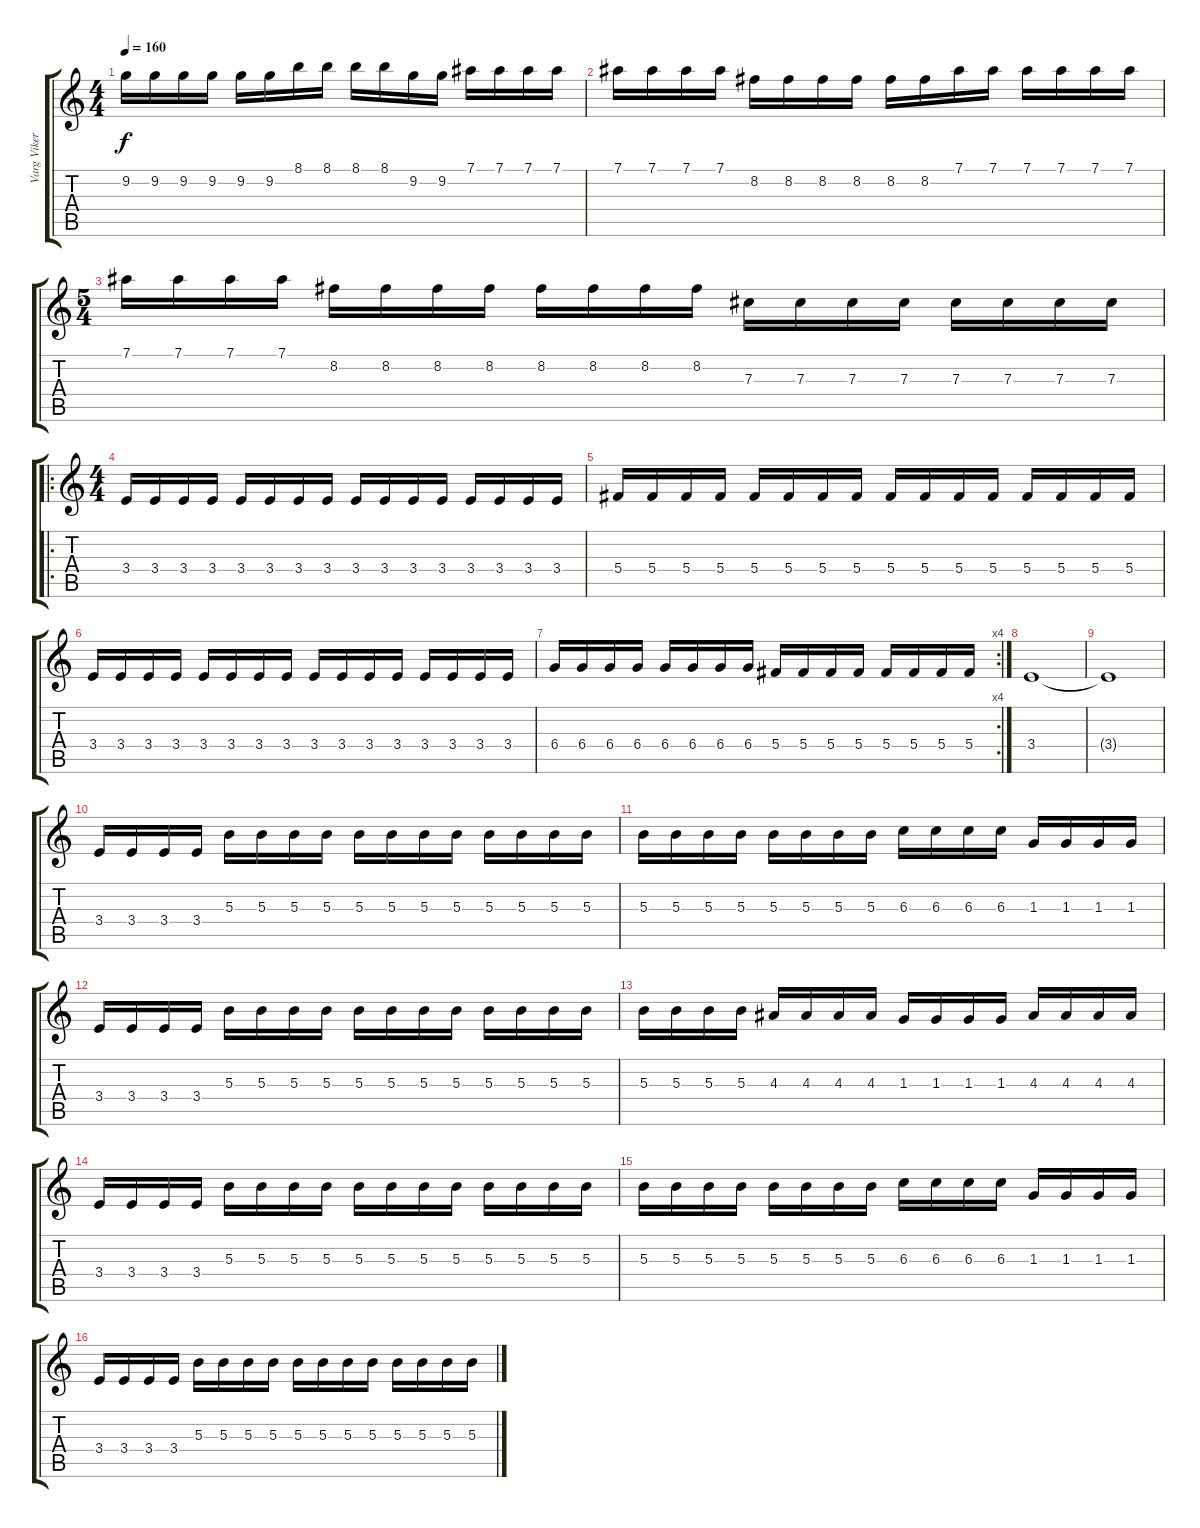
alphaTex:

\track ("Varg Vikernes" "Varg Viker") {instrument distortionguitar}
\staff {score tabs}
\tuning (Eb4 Bb3 Gb3 Db3 Ab2 Eb2) {hide}
\ts (4 4)
\tempo 160
\clef g2
\ks c
9.2.16{dy f} 9.2.16 9.2.16 9.2.16 9.2.16 9.2.16 8.1.16 8.1.16 8.1.16 8.1.16 9.2.16 9.2.16 7.1.16 7.1.16 7.1.16 7.1.16 |
7.1.16 7.1.16 7.1.16 7.1.16 8.2.16 8.2.16 8.2.16 8.2.16 8.2.16 8.2.16 7.1.16 7.1.16 7.1.16 7.1.16 7.1.16 7.1.16 |
\ts (5 4)
7.1.16 7.1.16 7.1.16 7.1.16 8.2.16 8.2.16 8.2.16 8.2.16 8.2.16 8.2.16 8.2.16 8.2.16 7.3.16 7.3.16 7.3.16 7.3.16 7.3.16 7.3.16 7.3.16 7.3.16 |
\ro
\ts (4 4)
3.4.16 3.4.16 3.4.16 3.4.16 3.4.16 3.4.16 3.4.16 3.4.16 3.4.16 3.4.16 3.4.16 3.4.16 3.4.16 3.4.16 3.4.16 3.4.16 |
5.4.16 5.4.16 5.4.16 5.4.16 5.4.16 5.4.16 5.4.16 5.4.16 5.4.16 5.4.16 5.4.16 5.4.16 5.4.16 5.4.16 5.4.16 5.4.16 |
3.4.16 3.4.16 3.4.16 3.4.16 3.4.16 3.4.16 3.4.16 3.4.16 3.4.16 3.4.16 3.4.16 3.4.16 3.4.16 3.4.16 3.4.16 3.4.16 |
\rc 4
6.4.16 6.4.16 6.4.16 6.4.16 6.4.16 6.4.16 6.4.16 6.4.16 5.4.16 5.4.16 5.4.16 5.4.16 5.4.16 5.4.16 5.4.16 5.4.16 |
3.4.1 |
3.4{t}.1 |
3.4.16 3.4.16 3.4.16 3.4.16 5.3.16 5.3.16 5.3.16 5.3.16 5.3.16 5.3.16 5.3.16 5.3.16 5.3.16 5.3.16 5.3.16 5.3.16 |
5.3.16 5.3.16 5.3.16 5.3.16 5.3.16 5.3.16 5.3.16 5.3.16 6.3.16 6.3.16 6.3.16 6.3.16 1.3.16 1.3.16 1.3.16 1.3.16 |
3.4.16 3.4.16 3.4.16 3.4.16 5.3.16 5.3.16 5.3.16 5.3.16 5.3.16 5.3.16 5.3.16 5.3.16 5.3.16 5.3.16 5.3.16 5.3.16 |
5.3.16 5.3.16 5.3.16 5.3.16 4.3.16 4.3.16 4.3.16 4.3.16 1.3.16 1.3.16 1.3.16 1.3.16 4.3.16 4.3.16 4.3.16 4.3.16 |
3.4.16 3.4.16 3.4.16 3.4.16 5.3.16 5.3.16 5.3.16 5.3.16 5.3.16 5.3.16 5.3.16 5.3.16 5.3.16 5.3.16 5.3.16 5.3.16 |
5.3.16 5.3.16 5.3.16 5.3.16 5.3.16 5.3.16 5.3.16 5.3.16 6.3.16 6.3.16 6.3.16 6.3.16 1.3.16 1.3.16 1.3.16 1.3.16 |
3.4.16 3.4.16 3.4.16 3.4.16 5.3.16 5.3.16 5.3.16 5.3.16 5.3.16 5.3.16 5.3.16 5.3.16 5.3.16 5.3.16 5.3.16 5.3.16
